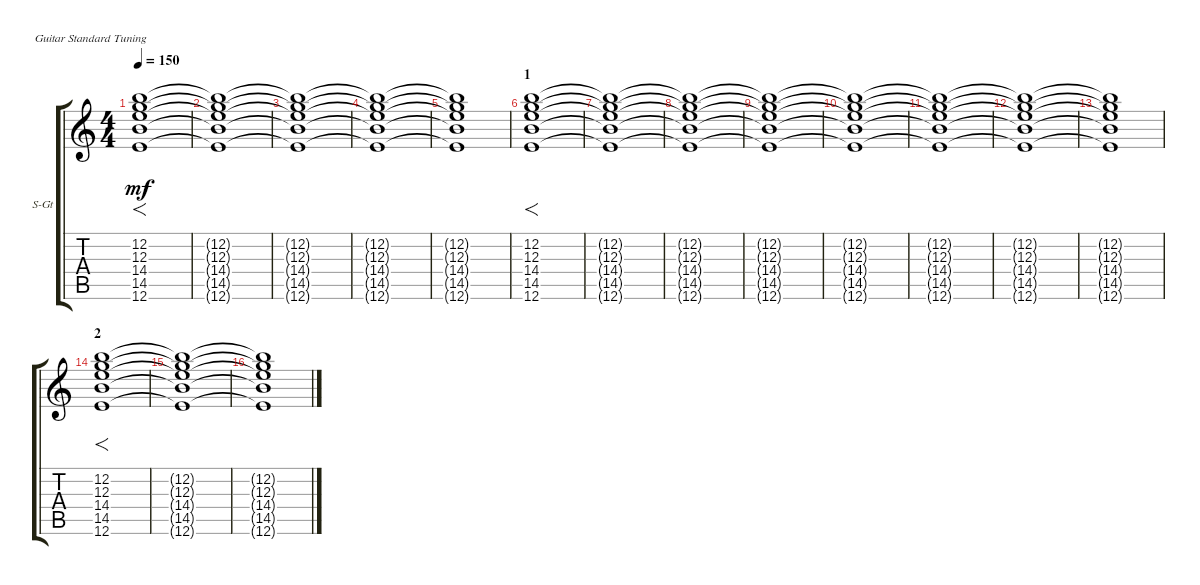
\defaultSystemsLayout 4
\bracketExtendMode groupsimilarinstruments
\firstSystemTrackNameOrientation horizontal
\otherSystemsTrackNameOrientation horizontal
\track ("А. Андреев (Клавиши)" "S-Gt") {instrument acousticguitarsteel}
\staff {score tabs}
\tuning (E4 B3 G3 D3 A2 E2)
\ts (4 4)
\tempo 150
\clef g2
\ks c
(12.2 12.3 14.4 14.5 12.6).1{f dy mf instrument acousticguitarsteel} |
(12.2{t} 12.3{t} 14.4{t} 14.5{t} 12.6{t}).1 |
(12.2{t} 12.3{t} 14.4{t} 14.5{t} 12.6{t}).1 |
(12.2{t} 12.3{t} 14.4{t} 14.5{t} 12.6{t}).1 |
(12.2{t} 12.3{t} 14.4{t} 14.5{t} 12.6{t}).1 |
\section ("" "1")
(12.2 12.3 14.4 14.5 12.6).1{f} |
(12.2{t} 12.3{t} 14.4{t} 14.5{t} 12.6{t}).1 |
(12.2{t} 12.3{t} 14.4{t} 14.5{t} 12.6{t}).1 |
(12.2{t} 12.3{t} 14.4{t} 14.5{t} 12.6{t}).1 |
(12.2{t} 12.3{t} 14.4{t} 14.5{t} 12.6{t}).1 |
(12.2{t} 12.3{t} 14.4{t} 14.5{t} 12.6{t}).1 |
(12.2{t} 12.3{t} 14.4{t} 14.5{t} 12.6{t}).1 |
(12.2{t} 12.3{t} 14.4{t} 14.5{t} 12.6{t}).1 |
\section ("" "2")
(12.2 12.3 14.4 14.5 12.6).1{f} |
(12.2{t} 12.3{t} 14.4{t} 14.5{t} 12.6{t}).1 |
(12.2{t} 12.3{t} 14.4{t} 14.5{t} 12.6{t}).1
